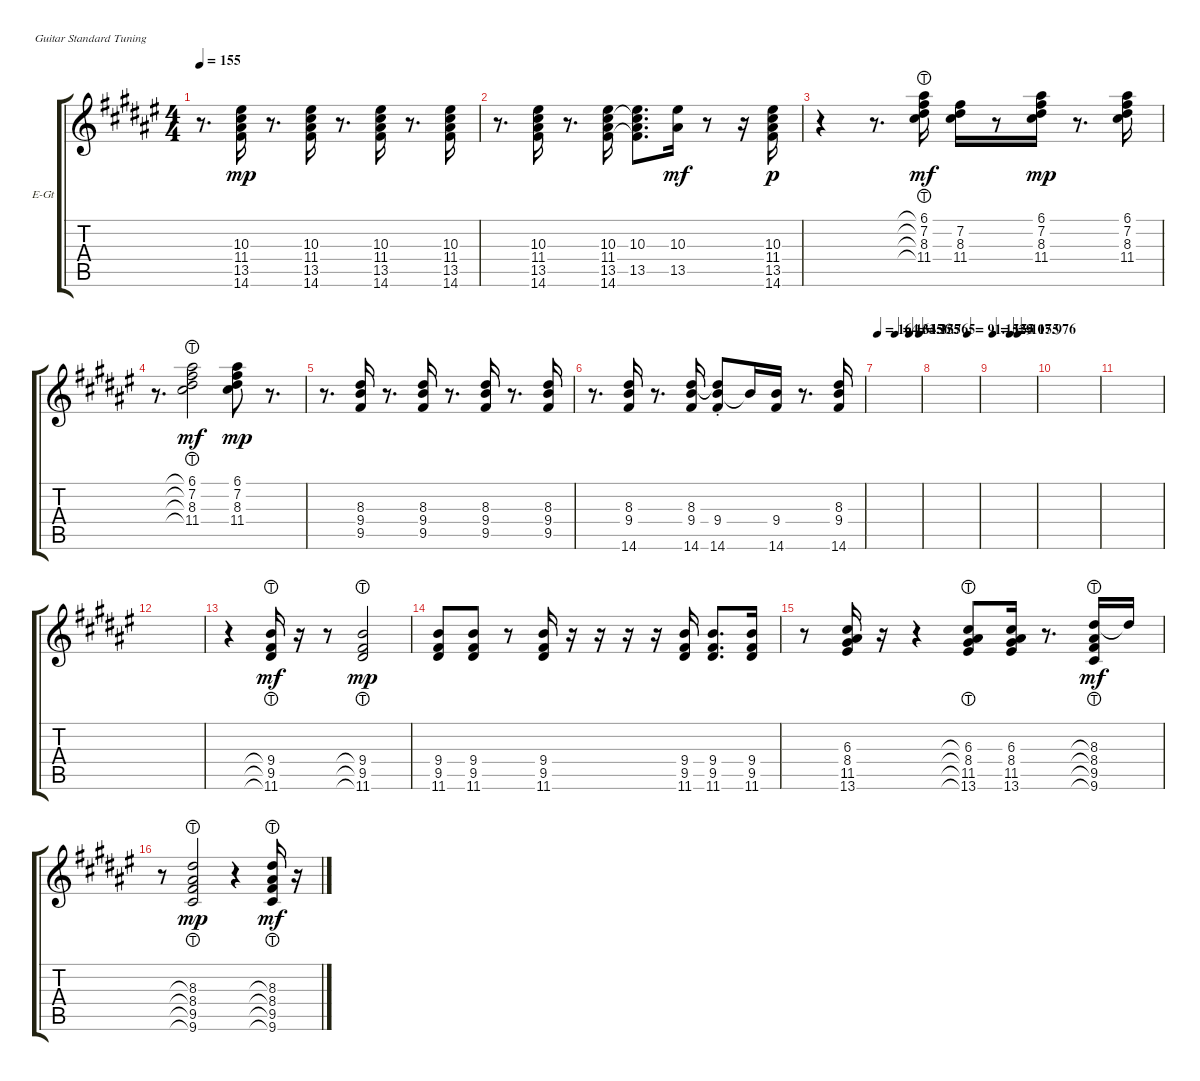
\bracketExtendMode groupsimilarinstruments
\firstSystemTrackNameOrientation horizontal
\otherSystemsTrackNameOrientation horizontal
\track ("LGuitar" "E-Gt") {instrument electricguitarclean}
\staff {score tabs}
\tuning (E4 B3 G3 D3 A2 E2)
\ts (4 4)
\tempo 155
\clef g2
\ks f#
r.8{d dy mp} (14.6 13.5 11.4 10.3).16 r.8{d} (14.6 13.5 11.4 10.3).16 r.8{d} (14.6 13.5 11.4 10.3).16 r.8{d} (14.6 13.5 11.4 10.3).16 |
r.8{d} (14.6 13.5 11.4 10.3).16 r.8{d} (14.6 13.5 11.4 10.3).16 (13.5 10.3 14.6{t} 11.4{t}).8{d} (13.5 10.3).16{dy mf} r.8 r.16 (14.6 13.5 11.4 10.3).16{dy p} |
r.4 r.8{d} (11.4{lht} 8.3{lht} 7.2{lht} 6.1{lht}).16{dy mf} (11.4 8.3 7.2).16 r.8 (11.4 8.3 6.1 7.2).16{dy mp} r.8{d} (11.4 8.3 6.1 7.2).16 |
r.8{d} (11.4{lht} 8.3{lht} 6.1{lht} 7.2{lht}).2{dy mf} (11.4 8.3 6.1 7.2).8{dy mp} r.8{d} |
r.8{d} (9.5 9.4 8.3).16 r.8{d} (9.5 9.4 8.3).16 r.8{d} (9.5 9.4 8.3).16 r.8{d} (9.5 9.4 8.3).16 |
r.8{d} (14.6 9.4 8.3).16 r.8{d} (14.6 9.4 8.3).16 (8.3{t} 9.4 14.6{st}).8 9.4{t}.16 (14.6 9.4).16 r.8{d} (14.6 9.4 8.3).16 |
\tempo
164.335
\tempo (164.335 0.4125)
\tempo (156.765 0.75)
\tempo (155 0.98125)
|
\tempo (91.1529 0.75)
|
\tempo (155 0.01875)
\tempo (107.976 0.41875)
\tempo (155 0.59375)
|
|
|
|
r.4 (11.6{lht} 9.5{lht} 9.4{lht}).16{dy mf} r.16 r.8 (11.6{lht} 9.5{lht} 9.4{lht}).2{dy mp} |
(11.6 9.5 9.4).8 (11.6 9.5 9.4).8 r.8 (11.6 9.5 9.4).16 r.16 r.16 r.16 r.16 (11.6 9.5 9.4).16 (11.6 9.5 9.4).8{d} (11.6 9.5 9.4).16 |
r.8 (8.4 6.3 11.5 13.6).16 r.16 r.4 (13.6{lht} 11.5{lht} 8.4{lht} 6.3{lht}).8 (13.6 11.5 8.4 6.3).16 r.8{d} (9.6{lht} 9.5{lht} 8.4{lht} 8.3{lht}).16{dy mf} 8.3{t}.16 |
r.8 (9.6{lht} 9.5{lht} 8.4{lht} 8.3{lht}).2{dy mp} r.4 (9.6{lht} 9.5{lht} 8.4{lht} 8.3{lht}).16{dy mf} r.16
